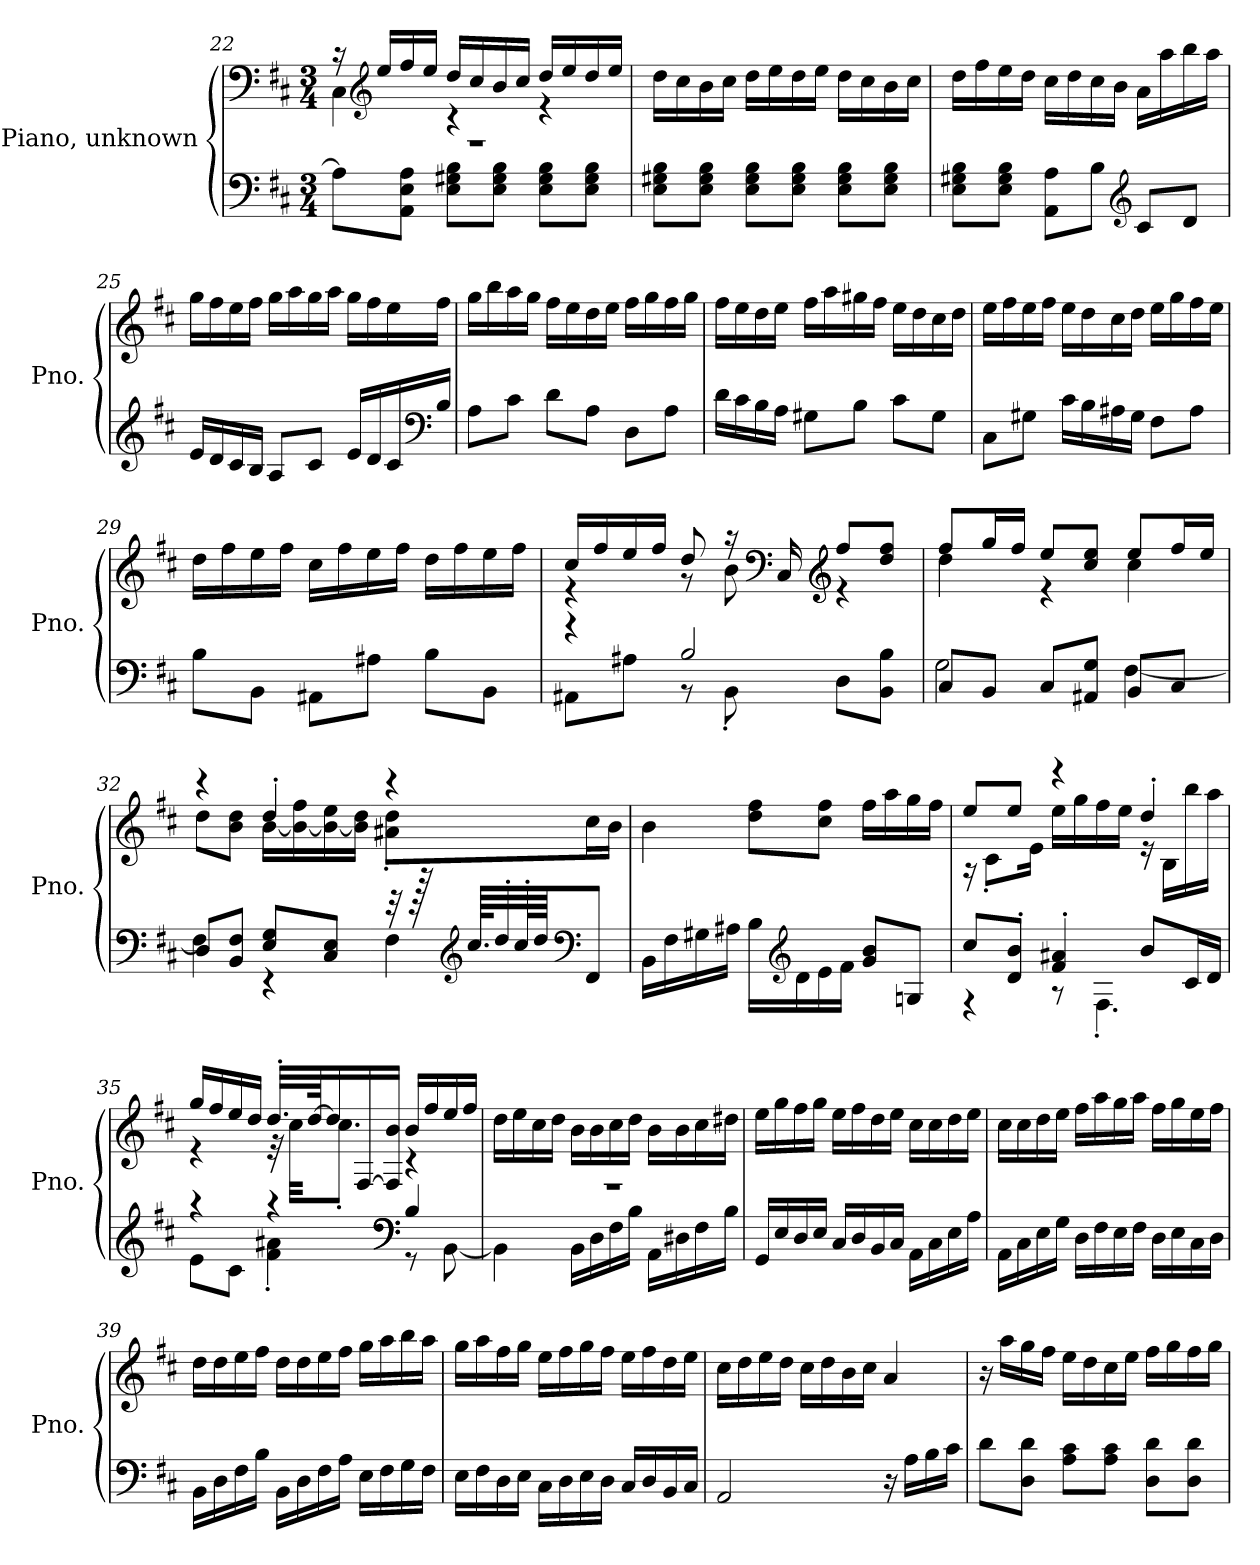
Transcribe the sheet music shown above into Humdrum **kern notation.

**kern	**kern
*part1	*part1
*staff2	*staff1
*I"Piano, unknown	*
*I'Pno.	*
*clefF4	*clefF4
*k[f#c#]	*k[f#c#]
*M3/4	*M3/4
=22	=22
*^	*^
2.r	8A\L]	16r	4C#\
*	*	*clefG2	*
.	.	16ee/LL	.
.	8AA\ 8E\ 8A\J	16ff#/	.
.	.	16ee/JJ	.
.	8E\ 8G#X\ 8B\L	16dd/LL	4r
.	.	16cc#/	.
.	8E\ 8G#\ 8B\J	16b/	.
.	.	16cc#/JJ	.
.	8E\ 8G#\ 8B\L	16dd/LL	4r
.	.	16ee/	.
.	8E\ 8G#\ 8B\J	16dd/	.
.	.	16ee/JJ	.
*v	*v	*	*
*	*v	*v
=23	=23
8E\ 8G#X\ 8B\L	16dd\LL
.	16cc#\
8E\ 8G#\ 8B\J	16b\
.	16cc#\JJ
8E\ 8G#\ 8B\L	16dd\LL
.	16ee\
8E\ 8G#\ 8B\J	16dd\
.	16ee\JJ
8E\ 8G#\ 8B\L	16dd\LL
.	16cc#\
8E\ 8G#\ 8B\J	16b\
.	16cc#\JJ
!!LO:LB:g=z
=24	=24
8E\ 8G#X\ 8B\L	16dd\LL
.	16ff#\
8E\ 8G#\ 8B\J	16ee\
.	16dd\JJ
8AA\ 8A\L	16cc#\LL
.	16dd\
8B\J	16cc#\
.	16b\JJ
*clefG2	*
8c#/L	16a\LL
.	16aa\
8d/J	16bb\
.	16aa\JJ
=25	=25
16e/LL	16gg\LL
16d/	16ff#\
16c#/	16ee\
16B/JJ	16ff#\JJ
8A/L	16gg\LL
.	16aa\
8c#/J	16gg\
.	16aa\JJ
16e/LL	16gg\LL
16d/	16ff#\
16c#/	16ee\
*clefF4	*
16B/JJ	16ff#\JJ
=26	=26
8A\L	16gg\LL
.	16bb\
8c#\J	16aa\
.	16gg\JJ
8d\L	16ff#\LL
.	16ee\
8A\J	16dd\
.	16ee\JJ
8D\L	16ff#\LL
.	16gg\
8A\J	16ff#\
.	16gg\JJ
!!LO:LB:g=z
=27	=27
16d\LL	16ff#\LL
16c#\	16ee\
16B\	16dd\
16A\JJ	16ee\JJ
8G#X\L	16ff#\LL
.	16aa\
8B\J	16gg#X\
.	16ff#\JJ
8c#\L	16ee\LL
.	16dd\
8G#\J	16cc#\
.	16dd\JJ
=28	=28
8C#\L	16ee\LL
.	16ff#\
8G#X\J	16ee\
.	16ff#\JJ
16c#\LL	16ee\LL
16B\	16dd\
16A#X\	16cc#\
16G#\JJ	16dd\JJ
8F#\L	16ee\LL
.	16gg\
8A#\J	16ff#\
.	16ee\JJ
=29	=29
8B\L	16dd\LL
.	16ff#\
8BB\J	16ee\
.	16ff#\JJ
8AA#X\L	16cc#\LL
.	16ff#\
8A#X\J	16ee\
.	16ff#\JJ
8B\L	16dd\LL
.	16ff#\
8BB\J	16ee\
.	16ff#\JJ
!!LO:LB:g=z
=30	=30
*^	*^
4r	8AA#X\L	16cc#/LL	4r
.	.	16ff#/	.
.	8A#X\J	16ee/	.
.	.	16ff#/JJ	.
2B/	8r	8dd/	8r
.	8BB'\	16r	8b\
*	*	*clefF4	*
.	.	16C#/	.
*	*	*clefG2	*
.	8D\L	8ff#/L	4r
.	8BB\ 8B\J	8dd/ 8ff#/J	.
=31	=31	=31	=31
8C#/L	2G\	8ff#/L	4dd\
8BB/J	.	16gg/L	.
.	.	16ff#/JJ	.
8C#/L	.	8ee/L	4r
8AA#X/ 8G/J	.	8cc#/ 8ee/J	.
8BB/L	[4F#\	8ee/L	4cc#\
8C#/J	.	16ff#/L	.
.	.	16ee/JJ	.
!!LO:LB:g=z	!!
=32	=32	=32	=32
8D/L	4F#\]	4r	8dd\L
8BB/ 8F#/J	.	.	8b\ 8dd\J
8E/ 8G/L	4r	4dd'/	[16b\LL
.	.	.	16b\_ 16ff#\
8C#/ 8E/J	.	.	16b\_ 16ee\
.	.	.	16b\] 16dd\JJ
32r	4F#\	4r	8a#X\' 8dd\'L
128r	.	.	.
*clefG2	*	*	*
64.cc#/KLLL	.	.	.
32dd'/	.	.	.
64cc#'/L	.	.	.
64dd/JJJ	.	.	.
*clefF4	*	*	*
8FF#/J	.	.	16cc#\L
.	.	.	16b\JJ
*v	*v	*	*
*	*v	*v
=33	=33
16BB\LL	4b\
16F#\	.
16G#X\	.
16A#X\JJ	.
16B\LL	8dd\ 8ff#\L
*clefG2	*
16d\	.
16e\	8cc#\ 8ff#\J
16f#\JJ	.
8g/ 8b/L	16ff#\LL
.	16aa\
8Gn/J	16gg\
.	16ff#\JJ
!!LO:LB:g=z
=34	=34
*^	*^
8cc#/L	4r	8ee/L	16r
.	.	.	8c#'\L
8d/' 8b/'J	.	8ee/J	.
.	.	.	16e\Jk
4f#/' 4a#X/'	8r	4r	16ee\LL
.	.	.	16gg\
.	4.F#'\	.	16ff#\
.	.	.	16ee\JJ
8b/L	.	4dd'/	16r
.	.	.	16B\LL
16c#/L	.	.	16bb\
16d/JJ	.	.	16aa\JJ
=35	=35	=35	=35
4r	8e\L	16gg/LL	4r
.	.	16ff#/	.
.	8c#\J	16ee/	.
.	.	16dd/JJ	.
4r	4f#\' 4a#X\'	32.dd'/LLL	32r
.	.	.	32cc#\KKL
.	.	[64dd/JK	.
.	.	16dd/]	8.cc#'\J
.	.	[16F#/	.
.	.	16F#/] 16b/JJ	.
*clefF4	*	*	*
4B/	8r	16b/LL	4r
.	.	16ff#/	.
.	[8BB\	16ee/	.
.	.	16ff#/JJ	.
*	*	*v	*v
=36	=36	=36
2.r	4BB\]	16dd\LL
.	.	16ee\
.	.	16cc#\
.	.	16dd\JJ
.	16BB\LL	16b\LL
.	16D\	16b\
.	16F#\	16cc#\
.	16B\JJ	16dd\JJ
.	16AA\LL	16b\LL
.	16D#X\	16b\
.	16F#\	16cc#\
.	16B\JJ	16dd#X\JJ
*v	*v	*
!!LO:PB:g=z
=37	=37
16GG/LL	16ee\LL
16E/	16gg\
16D/	16ff#\
16E/JJ	16gg\JJ
16C#/LL	16ee\LL
16D/	16ff#\
16BB/	16dd\
16C#/JJ	16ee\JJ
16AA\LL	16cc#\LL
16C#\	16cc#\
16E\	16dd\
16A\JJ	16ee\JJ
=38	=38
16AA\LL	16cc#\LL
16C#\	16cc#\
16E\	16dd\
16G\JJ	16ee\JJ
16D\LL	16ff#\LL
16F#\	16aa\
16E\	16gg\
16F#\JJ	16aa\JJ
16D\LL	16ff#\LL
16E\	16gg\
16C#\	16ee\
16D\JJ	16ff#\JJ
=39	=39
16BB\LL	16dd\LL
16D\	16dd\
16F#\	16ee\
16B\JJ	16ff#\JJ
16BB\LL	16dd\LL
16D\	16dd\
16F#\	16ee\
16A\JJ	16ff#\JJ
16E\LL	16gg\LL
16F#\	16aa\
16G\	16bb\
16F#\JJ	16aa\JJ
!!LO:LB:g=z
=40	=40
16E\LL	16gg\LL
16F#\	16aa\
16D\	16ff#\
16E\JJ	16gg\JJ
16C#\LL	16ee\LL
16D\	16ff#\
16E\	16gg\
16D\JJ	16ff#\JJ
16C#/LL	16ee\LL
16D/	16ff#\
16BB/	16dd\
16C#/JJ	16ee\JJ
=41	=41
2AA/	16cc#\LL
.	16dd\
.	16ee\
.	16dd\JJ
.	16cc#\LL
.	16dd\
.	16b\
.	16cc#\JJ
16r	4a/
16A\LL	.
16B\	.
16c#\JJ	.
=42	=42
8d\L	16r
.	16aa\LL
8D\ 8d\J	16gg\
.	16ff#\JJ
8A\ 8c#\L	16ee\LL
.	16dd\
8A\ 8c#\J	16cc#\
.	16ee\JJ
8D\ 8d\L	16ff#\LL
.	16gg\
8D\ 8d\J	16ff#\
.	16gg\JJ
=	=
*-	*-
